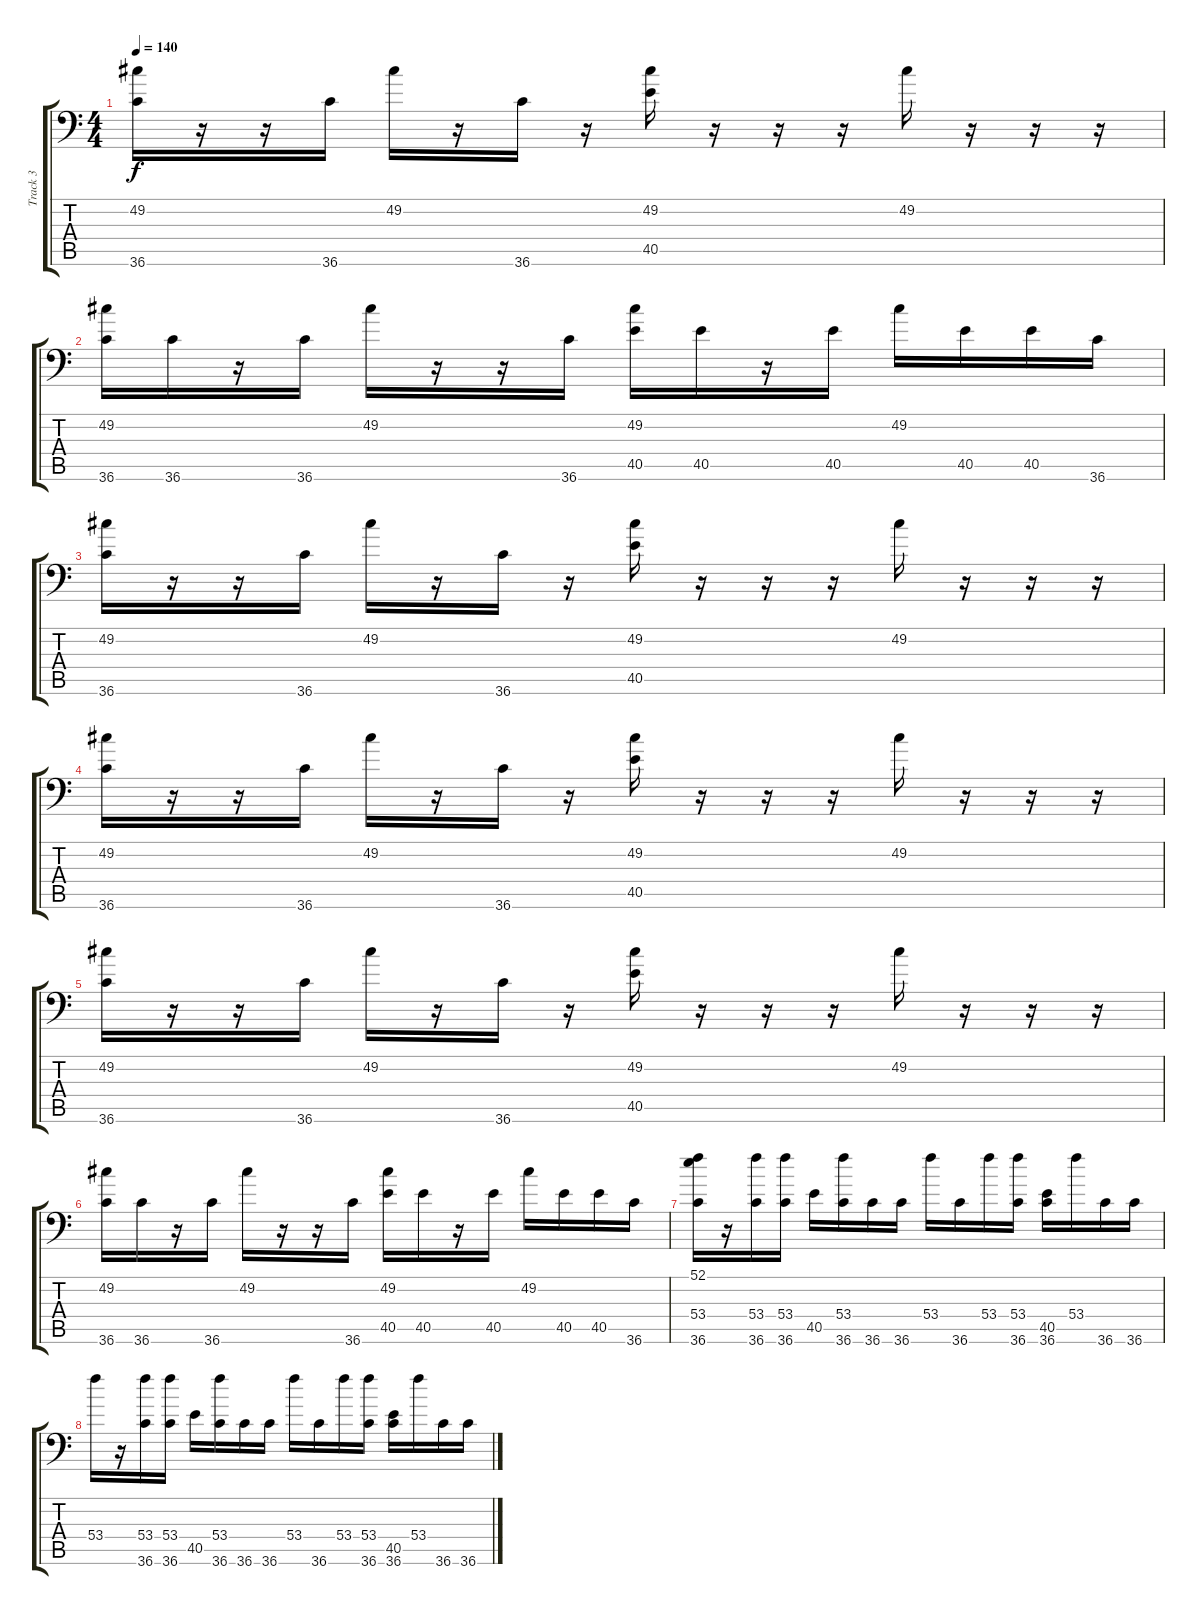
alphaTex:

\track ("Track 3" "Track 3") {instrument acousticgrandpiano}
\staff {score tabs}
\tuning (C-1 C-1 C-1 C-1 C-1 C-1) {hide}
\ts (4 4)
\tempo 140
\clef f4
\ks c
(49.2 36.6).16{dy f} r.16 r.16 36.6.16 49.2.16 r.16 36.6.16 r.16 (49.2 40.5).16 r.16 r.16 r.16 49.2.16 r.16 r.16 r.16 |
(49.2 36.6).16 36.6.16 r.16 36.6.16 49.2.16 r.16 r.16 36.6.16 (49.2 40.5).16 40.5.16 r.16 40.5.16 49.2.16 40.5.16 40.5.16 36.6.16 |
(49.2 36.6).16 r.16 r.16 36.6.16 49.2.16 r.16 36.6.16 r.16 (49.2 40.5).16 r.16 r.16 r.16 49.2.16 r.16 r.16 r.16 |
(49.2 36.6).16 r.16 r.16 36.6.16 49.2.16 r.16 36.6.16 r.16 (49.2 40.5).16 r.16 r.16 r.16 49.2.16 r.16 r.16 r.16 |
(49.2 36.6).16 r.16 r.16 36.6.16 49.2.16 r.16 36.6.16 r.16 (49.2 40.5).16 r.16 r.16 r.16 49.2.16 r.16 r.16 r.16 |
(49.2 36.6).16 36.6.16 r.16 36.6.16 49.2.16 r.16 r.16 36.6.16 (49.2 40.5).16 40.5.16 r.16 40.5.16 49.2.16 40.5.16 40.5.16 36.6.16 |
(52.1 53.4 36.6).16 r.16 (53.4 36.6).16 (53.4 36.6).16 40.5.16 (53.4 36.6).16 36.6.16 36.6.16 53.4.16 36.6.16 53.4.16 (53.4 36.6).16 (40.5 36.6).16 53.4.16 36.6.16 36.6.16 |
53.4.16 r.16 (53.4 36.6).16 (53.4 36.6).16 40.5.16 (53.4 36.6).16 36.6.16 36.6.16 53.4.16 36.6.16 53.4.16 (53.4 36.6).16 (40.5 36.6).16 53.4.16 36.6.16 36.6.16
